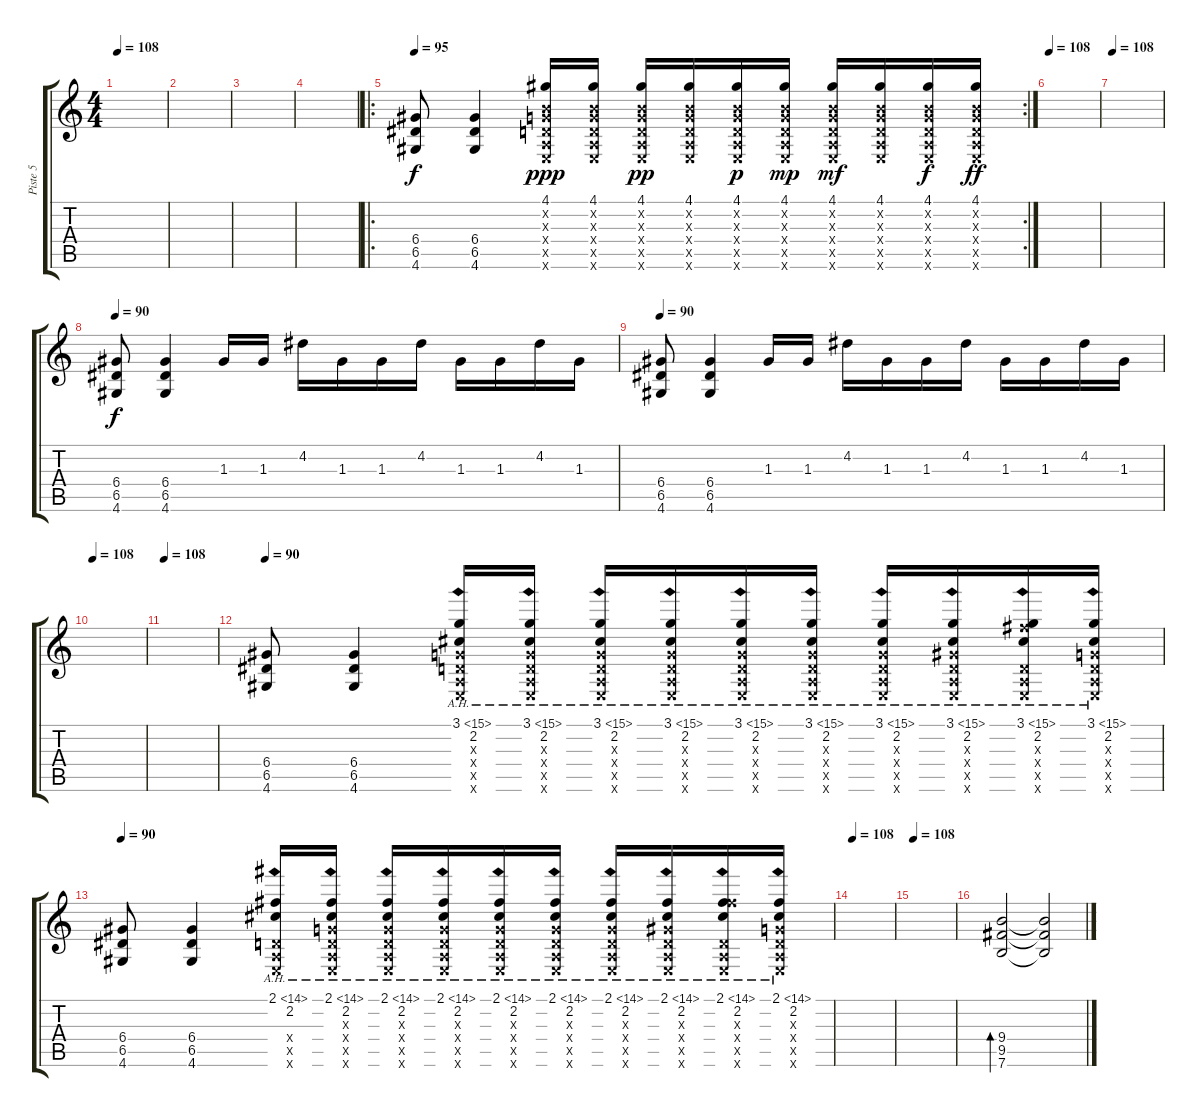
\track ("Piste 5" "Piste 5") {instrument distortionguitar}
\staff {score tabs}
\tuning (E4 B3 G3 D3 A2 E2) {hide}
\ts (4 4)
\tempo 108
\clef g2
\ks c
|
|
|
|
\ro
\rc 2
\tempo 95
(6.4 6.5 4.6).8{volume 16 instrument distortionguitar} (6.4 6.5 4.6).4 (4.1 0.2{x} 0.3{x} 0.4{x} 0.5{x} 0.6{x}).16{dy ppp} (4.1 0.2{x} 0.3{x} 0.4{x} 0.5{x} 0.6{x}).16 (4.1 0.2{x} 0.3{x} 0.4{x} 0.5{x} 0.6{x}).16{dy pp} (4.1 0.2{x} 0.3{x} 0.4{x} 0.5{x} 0.6{x}).16 (4.1 0.2{x} 0.3{x} 0.4{x} 0.5{x} 0.6{x}).16{dy p} (4.1 0.2{x} 0.3{x} 0.4{x} 0.5{x} 0.6{x}).16{dy mp} (4.1 0.2{x} 0.3{x} 0.4{x} 0.5{x} 0.6{x}).16{dy mf} (4.1 0.2{x} 0.3{x} 0.4{x} 0.5{x} 0.6{x}).16 (4.1 0.2{x} 0.3{x} 0.4{x} 0.5{x} 0.6{x}).16{dy f} (4.1 0.2{x} 0.3{x} 0.4{x} 0.5{x} 0.6{x}).16{dy ff} |
\tempo 108
|
\tempo 108
|
\tempo 90
(6.4 6.5 4.6).8{dy f volume 16 instrument distortionguitar} (6.4 6.5 4.6).4 1.3.16 1.3.16 4.2.16 1.3.16 1.3.16 4.2.16 1.3.16 1.3.16 4.2.16 1.3.16 |
\tempo 90
(6.4 6.5 4.6).8{instrument distortionguitar} (6.4 6.5 4.6).4 1.3.16 1.3.16 4.2.16 1.3.16 1.3.16 4.2.16 1.3.16 1.3.16 4.2.16 1.3.16 |
\tempo 108
|
\tempo 108
|
\tempo 90
(6.4 6.5 4.6).8{volume 16 instrument distortionguitar} (6.4 6.5 4.6).4 (3.1{ah 12} 2.2 0.3{x} 0.4{x} 0.5{x} 0.6{x}).16 (3.1{ah 12} 2.2 0.3{x} 0.4{x} 0.5{x} 0.6{x}).16 (3.1{ah 12} 2.2 0.3{x} 0.4{x} 0.5{x} 0.6{x}).16 (3.1{ah 12} 2.2 0.3{x} 0.4{x} 0.5{x} 0.6{x}).16 (3.1{ah 12} 2.2 0.3{x} 0.4{x} 0.5{x} 0.6{x}).16 (3.1{ah 12} 2.2 0.3{x} 0.4{x} 0.5{x} 0.6{x}).16 (3.1{ah 12} 2.2 0.3{x} 0.4{x} 0.5{x} 0.6{x}).16 (3.1{ah 12} 2.2 1.3{x} 0.4{x} 0.5{x} 0.6{x}).16 (3.1{ah 12} 2.2 11.3{x} 0.4{x} 0.5{x} 0.6{x}).16 (3.1{ah 12} 2.2 0.3{x} 0.4{x} 0.5{x} 0.6{x}).16 |
\tempo 90
(6.4 6.5 4.6).8{volume 16 instrument distortionguitar} (6.4 6.5 4.6).4 (2.1{ah 12} 2.2 0.4{x} 0.5{x} 0.6{x}).16 (2.1{ah 12} 2.2 0.3{x} 0.4{x} 0.5{x} 0.6{x}).16 (2.1{ah 12} 2.2 0.3{x} 0.4{x} 0.5{x} 0.6{x}).16 (2.1{ah 12} 2.2 0.3{x} 0.4{x} 0.5{x} 0.6{x}).16 (2.1{ah 12} 2.2 0.3{x} 0.4{x} 0.5{x} 0.6{x}).16 (2.1{ah 12} 2.2 0.3{x} 0.4{x} 0.5{x} 0.6{x}).16 (2.1{ah 12} 2.2 0.3{x} 0.4{x} 0.5{x} 0.6{x}).16 (2.1{ah 12} 2.2 1.3{x} 0.4{x} 0.5{x} 0.6{x}).16 (2.1{ah 12} 2.2 11.3{x} 0.4{x} 0.5{x} 0.6{x}).16 (2.1{ah 12} 2.2 0.3{x} 0.4{x} 0.5{x} 0.6{x}).16 |
\tempo 108
|
\tempo 108
|
(9.4 9.5 7.6).2{bd 480 volume 13} (9.4{t} 9.5{t} 7.6{t}).2
